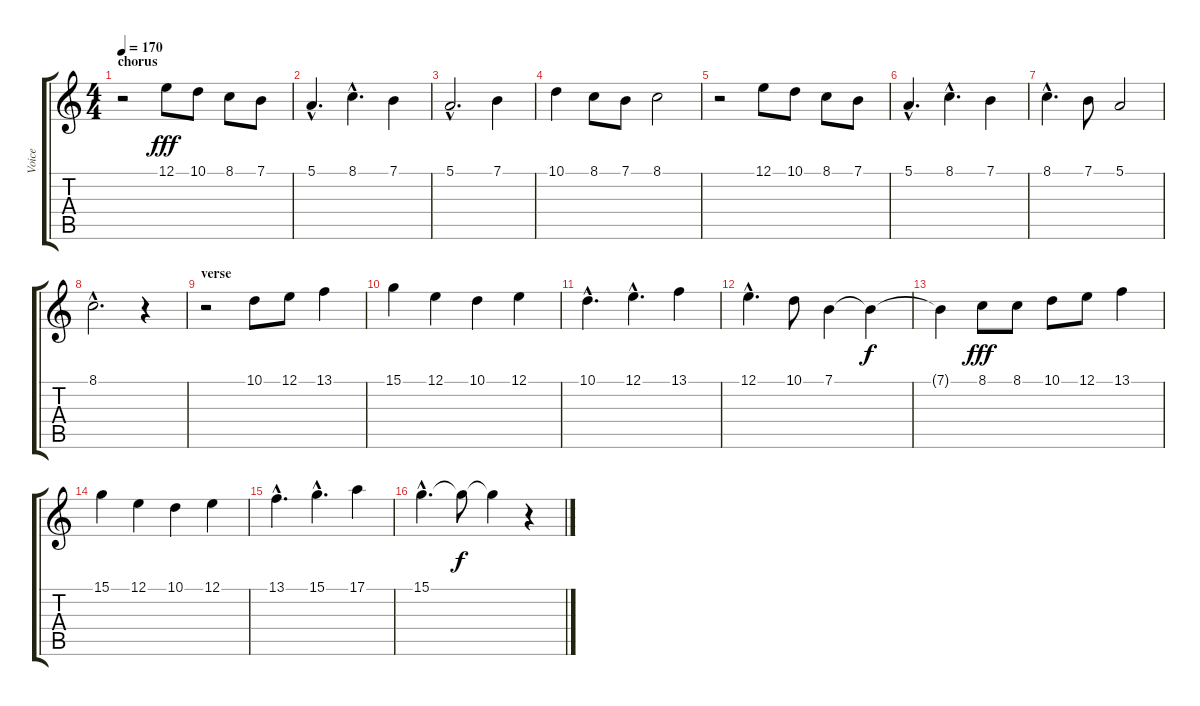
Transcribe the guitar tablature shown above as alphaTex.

\track ("Voice" "Voice") {instrument choiraahs}
\staff {score tabs}
\tuning (E4 B3 G3 D3 A2 E2) {hide}
\ts (4 4)
\section ("" "chorus")
\tempo 170
\clef g2
\ks c
r.2{dy f} 12.1.8{dy fff} 10.1.8 8.1.8 7.1.8 |
5.1{hac}.4{d} 8.1{hac}.4{d} 7.1.4 |
5.1{hac}.2{d} 7.1.4 |
10.1.4 8.1.8 7.1.8 8.1.2 |
r.2 12.1.8 10.1.8 8.1.8 7.1.8 |
5.1{hac}.4{d} 8.1{hac}.4{d} 7.1.4 |
8.1{hac}.4{d} 7.1.8 5.1.2 |
8.1{hac}.2{d} r.4 |
\section ("" "verse")
r.2 10.1.8 12.1.8 13.1.4 |
15.1.4 12.1.4 10.1.4 12.1.4 |
10.1{hac}.4{d} 12.1{hac}.4{d} 13.1.4 |
12.1{hac}.4{d} 10.1.8 7.1.4 7.1{t}.4{dy f} |
7.1{t}.4 8.1.8{dy fff} 8.1.8 10.1.8 12.1.8 13.1.4 |
15.1.4 12.1.4 10.1.4 12.1.4 |
13.1{hac}.4{d} 15.1{hac}.4{d} 17.1.4 |
15.1{hac}.4{d} 15.1{t}.8{dy f} 15.1{t}.4 r.4
